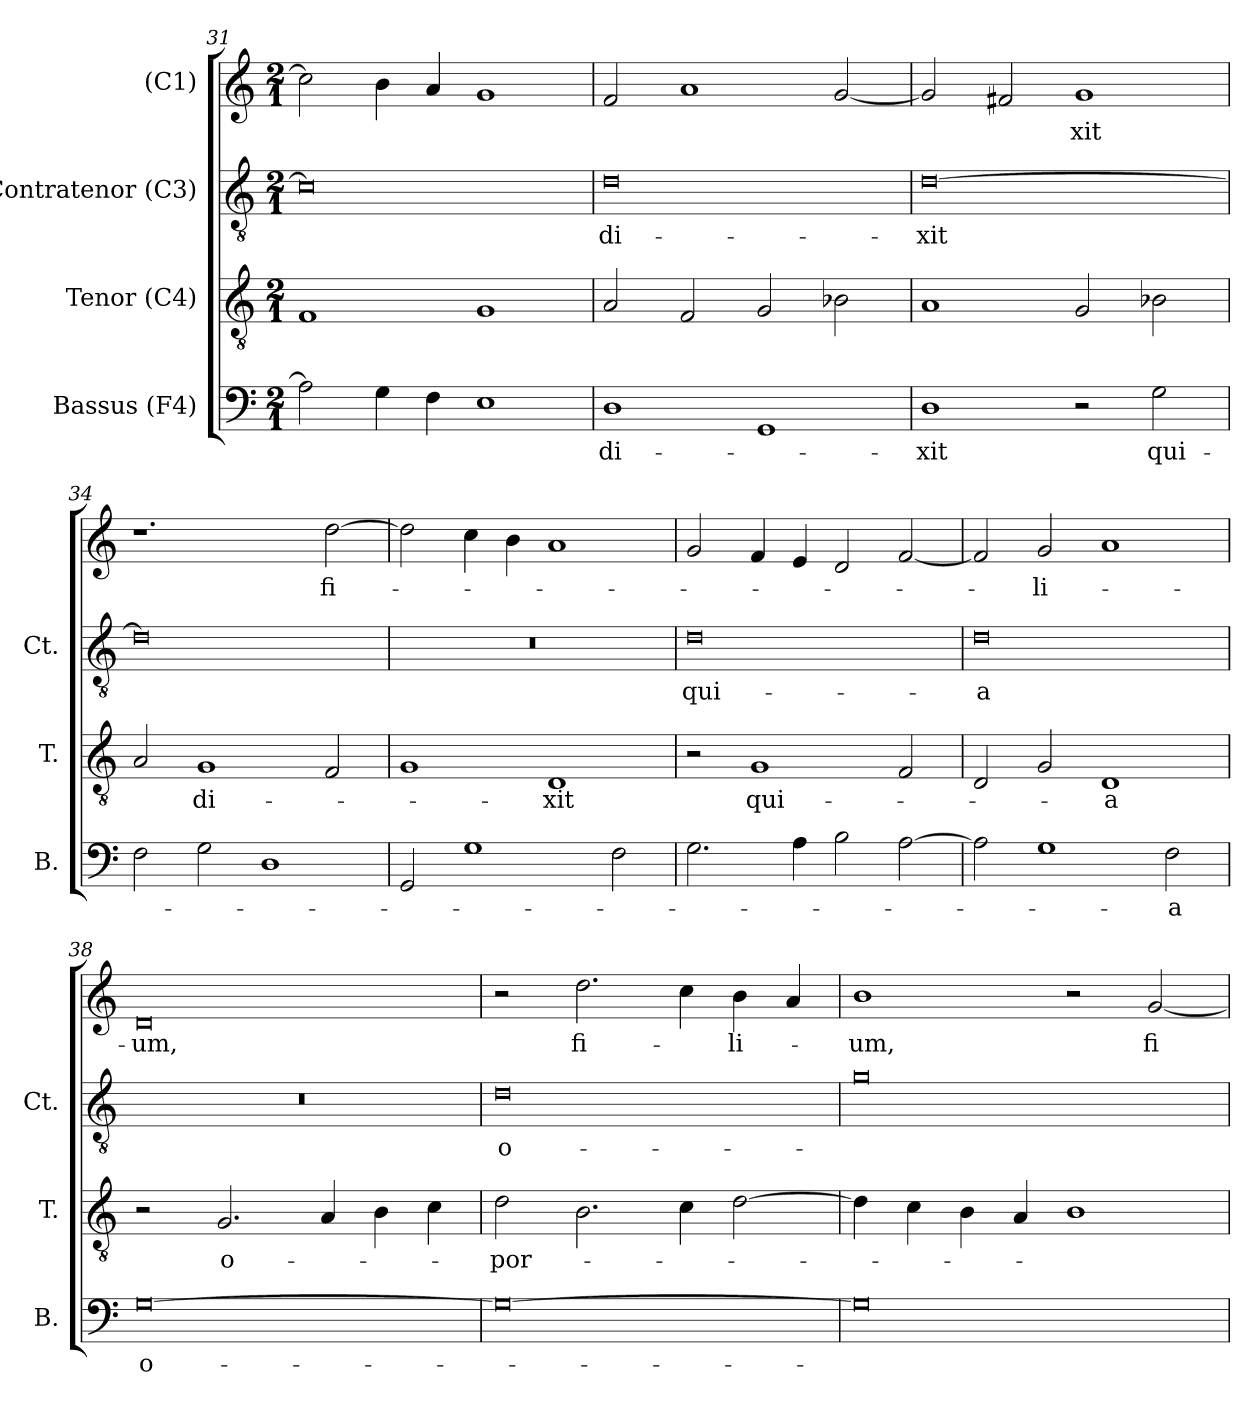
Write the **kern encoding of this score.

**kern	**text	**kern	**text	**kern	**text	**kern	**text
*part4	*part4	*part3	*part3	*part2	*part2	*part1	*part1
*staff4	*staff4	*staff3	*staff3	*staff2	*staff2	*staff1	*staff1
*I"Bassus (F4)	*	*I"Tenor (C4)	*	*I"Contratenor (C3)	*	*I"(C1)	*
*I'B.	*	*I'T.	*	*I'Ct.	*	*	*
*clefF4	*	*clefGv2	*	*clefGv2	*	*clefG2	*
*	*	*ITrd7c12	*	*ITrd7c12	*	*	*
*k[]	*	*k[]	*	*k[]	*	*k[]	*
*C:	*	*C:	*	*C:	*	*C:	*
*M2/1	*	*M2/1	*	*M2/1	*	*M2/1	*
=31	=31	=31	=31	=31	=31	=31	=31
2Ai\]	.	1FFi	.	0Ci]	.	2cci\]	.
4Gi\	.	.	.	.	.	4bi\	.
4Fi\	.	.	.	.	.	4ai/	.
1Ei	.	1GGi	.	.	.	1gi	.
=32	=32	=32	=32	=32	=32	=32	=32
!	!LO:LY:b:color=#000000	!	!	!	!	!	!
!	!	!	!	!	!LO:LY:b:color=#000000	!	!
1Di	-di-	2AAi/	.	0Di	-di-	2fi/	.
.	.	2FFi/	.	.	.	1ai	.
1GGi	.	2GGi/	.	.	.	.	.
.	.	2BB-i\	.	.	.	[2gi/	.
=33	=33	=33	=33	=33	=33	=33	=33
!	!LO:LY:b:color=#000000	!	!	!	!	!	!
!	!	!	!	!	!LO:LY:b:color=#000000	!	!
1Di	-xit	1AAi	.	[0Di	-xit	2gi/]	.
.	.	.	.	.	.	2f#i/	.
!	!	!	!	!	!	!	!LO:LY:b:color=#000000
2r	.	2GGi/	.	.	.	1gi	-xit
!	!LO:LY:b:color=#000000	!	!	!	!	!	!
2Gi\	qui-	2BB-i\	.	.	.	.	.
=34	=34	=34	=34	=34	=34	=34	=34
2Fi\	.	2AAi/	.	0Di]	.	1.r	.
!	!	!	!LO:LY:b:color=#000000	!	!	!	!
2Gi\	.	1GGi	-di-	.	.	.	.
1Di	.	.	.	.	.	.	.
!	!	!	!	!	!	!	!LO:LY:b:color=#000000
.	.	2FFi/	.	.	.	[2ddi\	fi-
!!LO:LB:g=z
=35	=35	=35	=35	=35	=35	=35	=35
!	!	!	!	!LO:N:vis=1	!	!	!
2GGi/	.	1GGi	.	0r	.	2ddi\]	.
1Gi	.	.	.	.	.	4cci\	.
.	.	.	.	.	.	4bi\	.
!	!	!	!LO:LY:b:color=#000000	!	!	!	!
.	.	1DDi	-xit	.	.	1ai	.
2Fi\	.	.	.	.	.	.	.
=36	=36	=36	=36	=36	=36	=36	=36
!	!	!	!	!	!LO:LY:b:color=#000000	!	!
2.Gi\	.	2r	.	0Di	qui-	2gi/	.
!	!	!	!LO:LY:b:color=#000000	!	!	!	!
.	.	1GGi	qui-	.	.	4fi/	.
4Ai\	.	.	.	.	.	4ei/	.
2Bi\	.	.	.	.	.	2di/	.
[2Ai\	.	2FFi/	.	.	.	[2fi/	.
=37	=37	=37	=37	=37	=37	=37	=37
!	!	!	!	!	!LO:LY:b:color=#000000	!	!
2Ai\]	.	2DDi/	.	0Di	-a	2fi/]	.
!	!	!	!	!	!	!	!LO:LY:b:color=#000000
1Gi	.	2GGi/	.	.	.	2gi/	-li-
!	!	!	!LO:LY:b:color=#000000	!	!	!	!
.	.	1DDi	-a	.	.	1ai	.
!	!LO:LY:b:color=#000000	!	!	!	!	!	!
2Fi\	-a	.	.	.	.	.	.
=38	=38	=38	=38	=38	=38	=38	=38
!	!LO:LY:b:color=#000000	!	!	!LO:N:vis=1	!	!	!
!	!	!	!	!	!	!	!LO:LY:b:color=#000000
[0Gi	o-	2r	.	0r	.	0di	-um,
!	!	!	!LO:LY:b:color=#000000	!	!	!	!
.	.	2.GGi/	o-	.	.	.	.
.	.	4AAi/	.	.	.	.	.
.	.	4BBi\	.	.	.	.	.
.	.	4Ci\	.	.	.	.	.
!!LO:LB:g=z
=39	=39	=39	=39	=39	=39	=39	=39
!	!	!	!LO:LY:b:color=#000000	!	!	!	!
!	!	!	!	!	!LO:LY:b:color=#000000	!	!
0Gi_	.	2Di\	-por-	0Di	o-	2r	.
!	!	!	!	!	!	!	!LO:LY:b:color=#000000
.	.	2.BBi\	.	.	.	2.ddi\	fi-
.	.	4Ci\	.	.	.	4cci\	.
!	!	!	!	!	!	!	!LO:LY:b:color=#000000
.	.	[2Di\	.	.	.	4bi\	-li-
.	.	.	.	.	.	4ai/	.
=40	=40	=40	=40	=40	=40	=40	=40
!	!	!	!	!	!	!	!LO:LY:b:color=#000000
0Gi]	.	4Di\]	.	0Gi	.	1bi	-um,
.	.	4Ci\	.	.	.	.	.
.	.	4BBi\	.	.	.	.	.
.	.	4AAi/	.	.	.	.	.
.	.	1BBi	.	.	.	2r	.
!	!	!	!	!	!	!	!LO:LY:b:color=#000000
.	.	.	.	.	.	[2gi/	fi-
=	=	=	=	=	=	=	=
*-	*-	*-	*-	*-	*-	*-	*-
